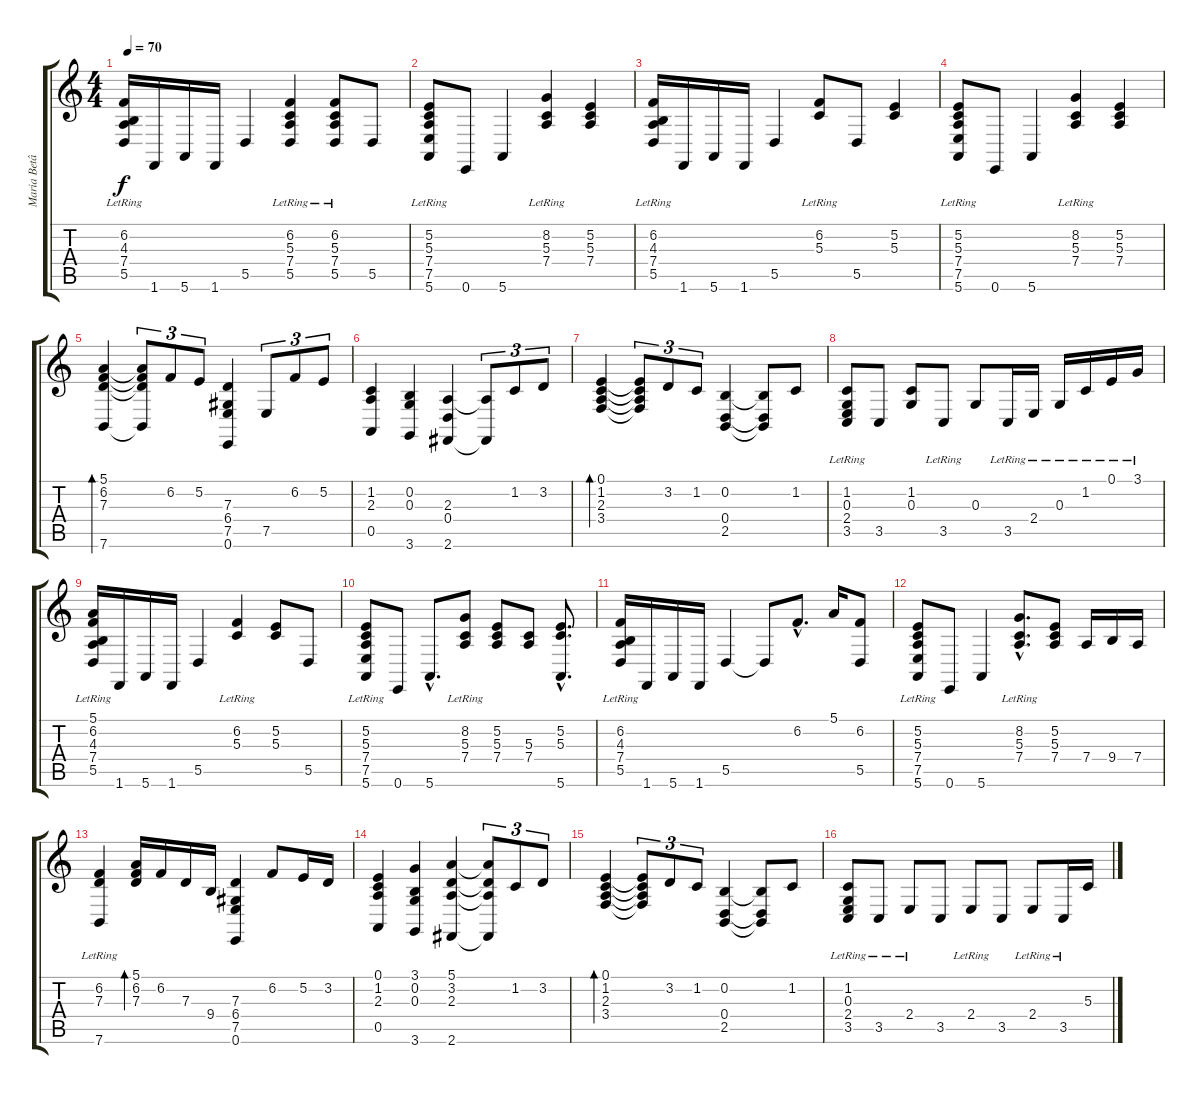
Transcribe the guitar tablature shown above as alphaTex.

\track ("Maria Betânia" "Maria Betâ") {instrument acousticgrandpiano}
\staff {score tabs}
\tuning (E4 B3 G3 D3 A2 E2) {hide}
\ts (4 4)
\tempo 70
\clef g2
\ks c
(6.2{lr} 4.3{lr} 7.4{lr} 5.5{lr}).16{dy f instrument acousticgrandpiano} 1.6.16 5.6.16 1.6.16 5.5.4 (6.2{lr} 5.3{lr} 7.4{lr} 5.5{lr}).4 (6.2 5.3 7.4 5.5{lr}).8 5.5.8 |
(5.2{lr} 5.3{lr} 7.4{lr} 7.5{lr} 5.6).8 0.6.8 5.6.4 (8.2{lr} 5.3{lr} 7.4{lr}).4 (5.2 5.3 7.4).4 |
(6.2{lr} 4.3{lr} 7.4{lr} 5.5{lr}).16 1.6.16 5.6.16 1.6.16 5.5.4 (6.2{lr} 5.3).8 5.5.8 (5.2 5.3).4 |
(5.2{lr} 5.3{lr} 7.4{lr} 7.5{lr} 5.6).8 0.6.8 5.6.4 (8.2{lr} 5.3{lr} 7.4{lr}).4 (5.2 5.3 7.4).4 |
(5.1 6.2 7.3 7.6).4{bd 240} (5.1{t} 6.2{t} 7.3{t} 7.6{t}).8{tu (3 2)} 6.2.8{tu (3 2)} 5.2.8{tu (3 2)} (7.3 6.4 7.5 0.6).4 7.5.8{tu (3 2)} 6.2.8{tu (3 2)} 5.2.8{tu (3 2)} |
(1.2 2.3 0.5).4 (0.2 0.3 3.6).4 (2.3 0.4 2.6).4 (2.3{t} 2.6{t}).8{tu (3 2)} 1.2.8{tu (3 2)} 3.2.8{tu (3 2)} |
(0.1 1.2 2.3 3.4).4{bd 240} (0.1{t} 1.2{t} 2.3{t} 3.4{t}).8{tu (3 2)} 3.2.8{tu (3 2)} 1.2.8{tu (3 2)} (0.2 0.4 2.5).4 (0.2{t} 0.4{t} 2.5{t}).8 1.2.8 |
(1.2{lr} 0.3{lr} 2.4{lr} 3.5).8 3.5.8 (1.2 0.3).8 3.5{lr}.8 0.3.8 3.5{lr}.16 2.4{lr}.16 0.3{lr}.16 1.2{lr}.16 0.1{lr}.16 3.1{lr}.16 |
(5.1{lr} 6.2{lr} 4.3{lr} 7.4{lr} 5.5{lr}).16 1.6.16 5.6.16 1.6.16 5.5.4 (6.2{lr} 5.3).4 (5.2 5.3).8 5.5.8 |
(5.2{lr} 5.3{lr} 7.4{lr} 7.5{lr} 5.6).8 0.6.8 5.6{hac}.8{d} (8.2{lr} 5.3{lr} 7.4{lr}).8 (5.2 5.3 7.4).8 (5.3 7.4).8 (5.2{hac} 5.3{hac} 5.6{hac}).8{d} |
(6.2{lr} 4.3{lr} 7.4{lr} 5.5{lr}).16 1.6.16 5.6.16 1.6.16 5.5.4 5.5{t}.8 6.2{hac}.8{d} 5.1.16 (6.2 5.5).8 |
(5.2{lr} 5.3{lr} 7.4{lr} 7.5{lr} 5.6).8 0.6.8 5.6.4 (8.2{hac lr} 5.3{hac lr} 7.4{hac lr}).8{d} (5.2 5.3 7.4).8 7.4.16 9.4.16 7.4.16 |
(6.2 7.3 7.6{lr}).4 (5.1 6.2 7.3).16{bd 240} 6.2.16 7.3.16 9.4.16 (7.3 6.4 7.5 0.6).4 6.2.8 5.2.16 3.2.16 |
(0.1 1.2 2.3 0.5).4 (3.1 0.2 0.3 3.6).4 (5.1 3.2 2.3 2.6).4 (5.1{t} 3.2{t} 2.3{t} 2.6{t}).8{tu (3 2)} 1.2.8{tu (3 2)} 3.2.8{tu (3 2)} |
(0.1 1.2 2.3 3.4).4{bd 120} (0.1{t} 1.2{t} 2.3{t} 3.4{t}).8{tu (3 2)} 3.2.8{tu (3 2)} 1.2.8{tu (3 2)} (0.2 0.4 2.5).4 (0.2{t} 0.4{t} 2.5{t}).8 1.2.8 |
(1.2{lr} 0.3{lr} 2.4{lr} 3.5).8 3.5{lr}.8 2.4{lr}.8 3.5.8 2.4{lr}.8 3.5.8 2.4{lr}.8 3.5{lr}.16 5.3.16
